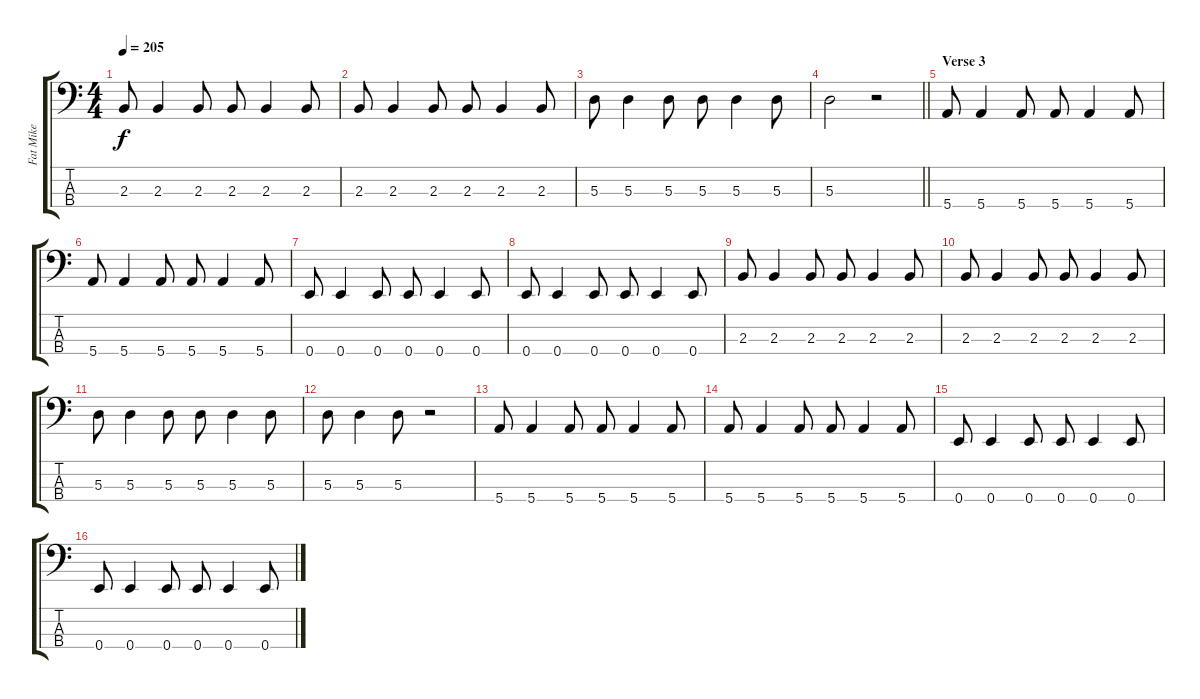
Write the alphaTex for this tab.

\track ("Fat Mike" "Fat Mike") {instrument electricbasspick}
\staff {score tabs}
\tuning (G2 D2 A1 E1) {hide}
\ts (4 4)
\tempo 205
\clef f4
\ks c
2.3.8{dy f} 2.3.4 2.3.8 2.3.8 2.3.4 2.3.8 |
2.3.8 2.3.4 2.3.8 2.3.8 2.3.4 2.3.8 |
5.3.8 5.3.4 5.3.8 5.3.8 5.3.4 5.3.8 |
\barLineRight lightlight
5.3.2 r.2 |
\section ("" "Verse 3")
5.4.8 5.4.4 5.4.8 5.4.8 5.4.4 5.4.8 |
5.4.8 5.4.4 5.4.8 5.4.8 5.4.4 5.4.8 |
0.4.8 0.4.4 0.4.8 0.4.8 0.4.4 0.4.8 |
0.4.8 0.4.4 0.4.8 0.4.8 0.4.4 0.4.8 |
2.3.8 2.3.4 2.3.8 2.3.8 2.3.4 2.3.8 |
2.3.8 2.3.4 2.3.8 2.3.8 2.3.4 2.3.8 |
5.3.8 5.3.4 5.3.8 5.3.8 5.3.4 5.3.8 |
5.3.8 5.3.4 5.3.8 r.2 |
5.4.8 5.4.4 5.4.8 5.4.8 5.4.4 5.4.8 |
5.4.8 5.4.4 5.4.8 5.4.8 5.4.4 5.4.8 |
0.4.8 0.4.4 0.4.8 0.4.8 0.4.4 0.4.8 |
0.4.8 0.4.4 0.4.8 0.4.8 0.4.4 0.4.8
